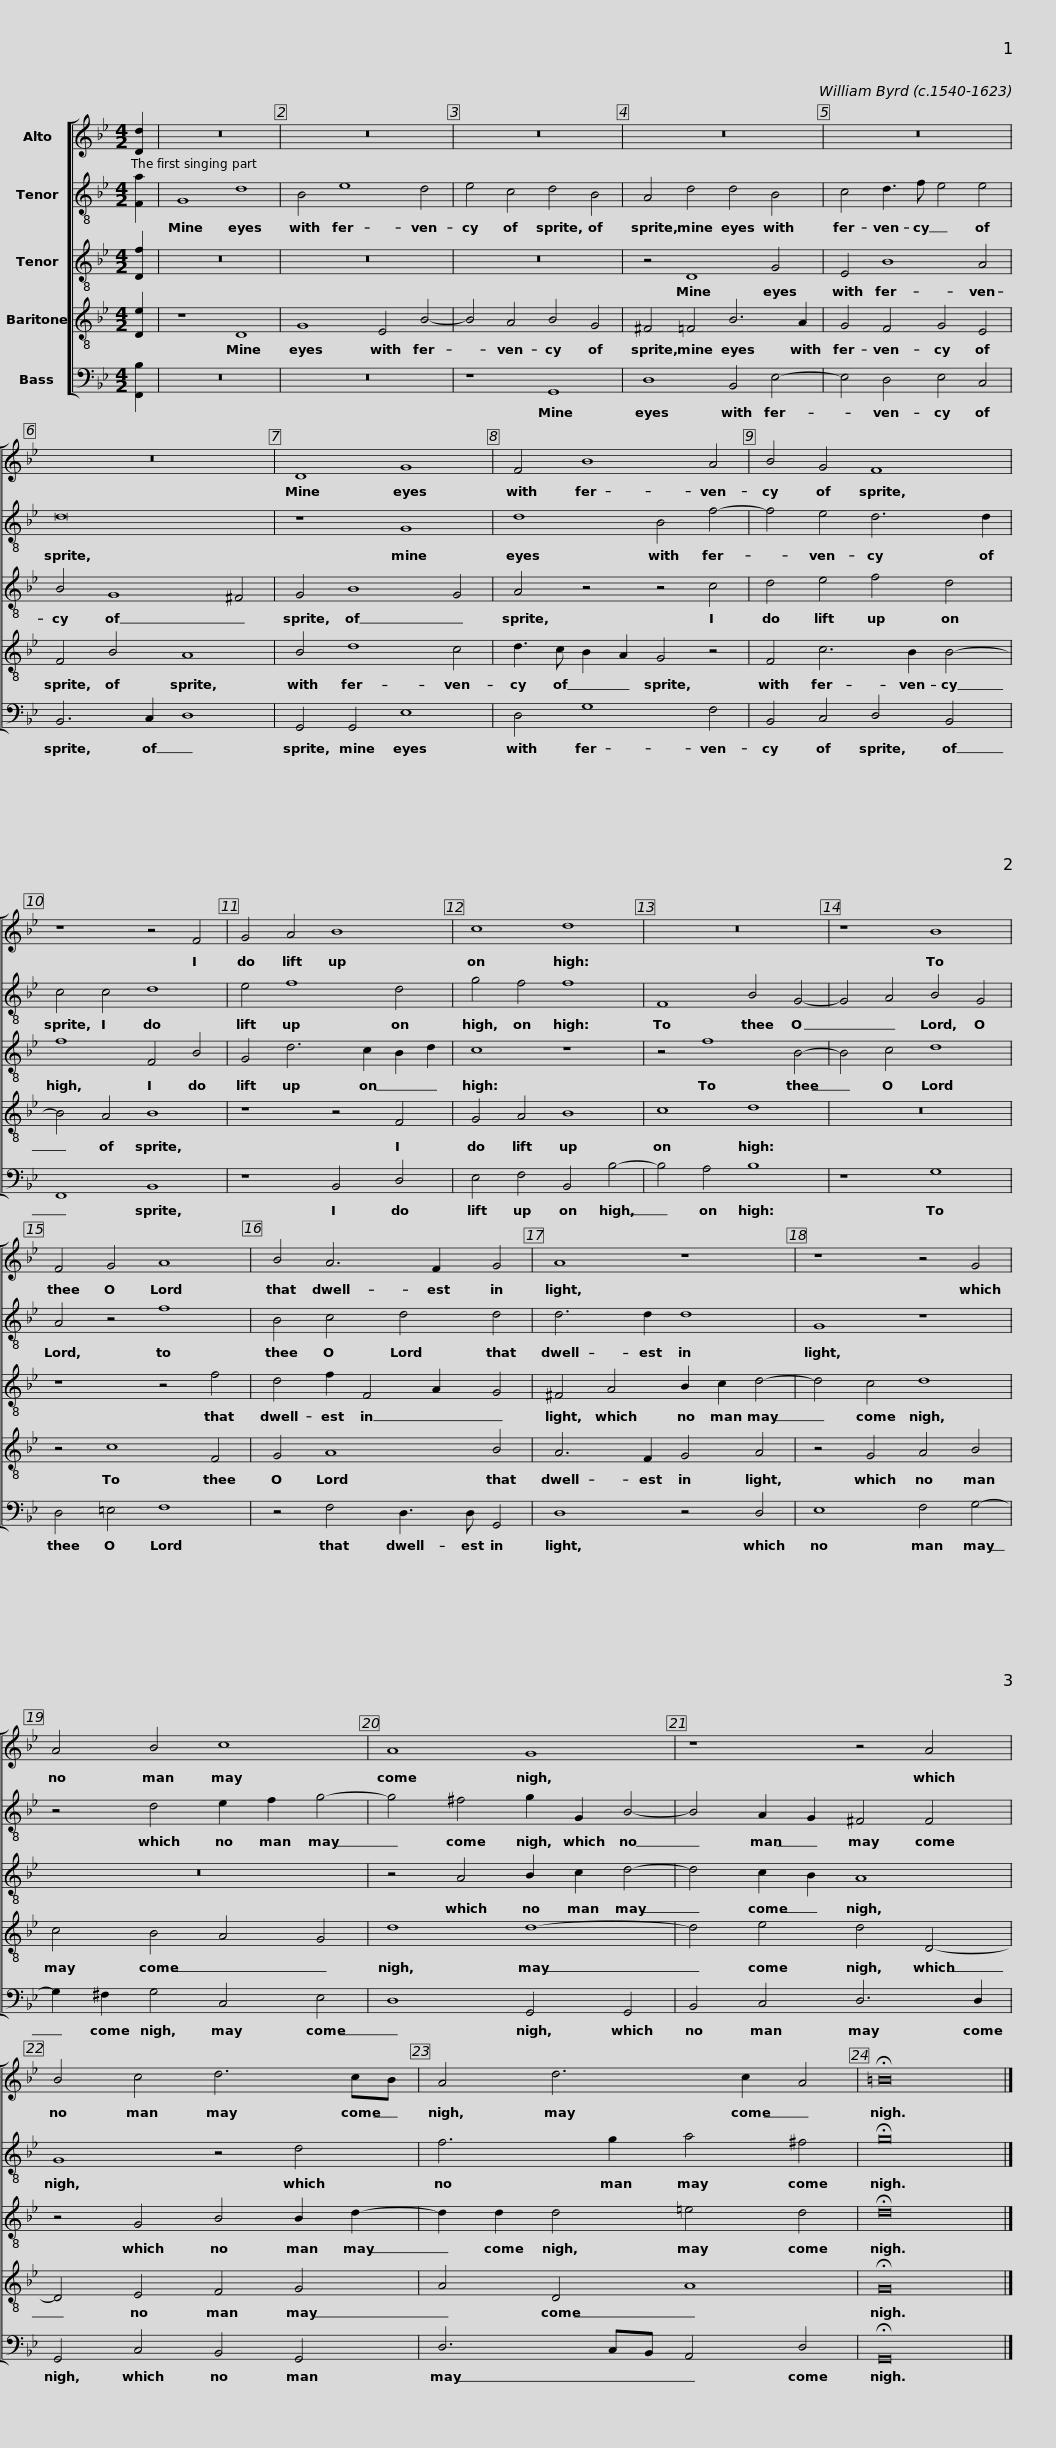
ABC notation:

X:1
%%score [ 1 2 3 4 5 ]
L:1/8
M:4/2
I:linebreak $
K:Bb
V:1 treble
V:2 treble-8 transpose=-12
V:3 treble-8 transpose=-12
V:4 treble-8 transpose=-12
V:5 bass
V:1
 [Dd]2 | z16 | z16 | z16 | z16 |$ %5
 z16 | z16 | D8 G8 | F4 B8 A4 | B4 G4 F8 |$ %10
 z8 z4 F4 | G4 A4 B8 | c8 d8 | z16 | z8 B8 |$ %15
 F4 G4 A8 | B4 A6 F2 G4 | A8 z8 | z8 z4 G4 |$ A4 B4 c8 | %20
 A8 G8 | z8 z4 A4 |$ B4 c4 d6 cB | A4 d6 c2 A4 | !fermata!=B16 |] %25
V:2
 [Fa]2 | G8 d8 | B4 e8 d4 | e4 c4 d4 B4 | A4 d4 d4 B4 |$ %5
 c4 d3 f e4 e4 | d16 | z8 G8 | d8 B4 f4- | f4 e4 d6 d2 |$ %10
 c4 c4 d8 | e4 f8 d4 | g4 f4 f8 | F8 B4 G4- | G4 A4 B4 G4 |$ %15
 A4 z4 f8 | B4 c4 d4 d4 | d6 d2 d8 | G8 z8 |$ z4 d4 e2 f2 g4- | %20
 g4 ^f4 g2 G2 B4- | B4 A2 G2 ^F4 F4 |$ G8 z4 d4 | f6 g2 a4 ^f4 | !fermata!g16 |] %25
V:3
 [Df]2 | z16 | z16 | z16 | z4 D8 G4 |$ %5
 E4 B8 A4 | B4 G8 ^F4 | G4 B8 G4 | A4 z4 z4 c4 | d4 e4 f4 d4 |$ %10
 f8 F4 B4 | G4 d6 c2 B2 d2 | c8 z8 | z4 f8 B4- | B4 c4 d8 |$ %15
 z8 z4 f4 | d4 f2 F4 A2 G4 | ^F4 A4 B2 c2 d4- | d4 c4 d8 |$ z16 | %20
 z4 A4 B2 c2 d4- | d4 c2 B2 A8 |$ z4 G4 B4 B2 d2- | d2 d2 d4 =e4 d4 | !fermata!d16 |] %25
V:4
 [De]2 | z8 D8 | G8 E4 B4- | B4 A4 B4 G4 | ^F4 =F4 B6 A2 |$ %5
 G4 F4 G4 E4 | F4 B4 A8 | B4 d8 c4 | d3 c B2 A2 G4 z4 | F4 c6 B2 B4- |$ %10
 B4 A4 B8 | z8 z4 F4 | G4 A4 B8 | c8 d8 | z16 |$ %15
 z4 c8 F4 | G4 A8 B4 | A6 F2 G4 A4 | z4 G4 A4 B4 |$ c4 B4 A4 G4 | %20
 d8 d8- | d4 e4 d4 D4- |$ D4 E4 F4 G4 | A4 D4 A8 | !fermata!G16 |] %25
V:5
 [F,,B,]2 | z16 | z16 | z8 G,,8 | D,8 B,,4 E,4- |$ %5
 E,4 D,4 E,4 C,4 | B,,6 C,2 D,8 | G,,4 G,,4 E,8 | D,4 G,8 F,4 | B,,4 C,4 D,4 B,,4 |$ %10
 F,,8 B,,8 | z8 B,,4 D,4 | E,4 F,4 B,,4 B,4- | B,4 A,4 B,8 | z8 G,8 |$ %15
 D,4 =E,4 F,8 | z4 F,4 D,3 D, G,,4 | D,8 z4 D,4 | E,8 F,4 G,4- |$ G,2 ^F,2 G,4 C,4 E,4 | %20
 D,8 G,,4 G,,4 | B,,4 C,4 D,6 D,2 |$ G,,4 C,4 B,,4 G,,4 | D,6 C,B,, A,,4 D,4 | !fermata!G,,16 |] %25
